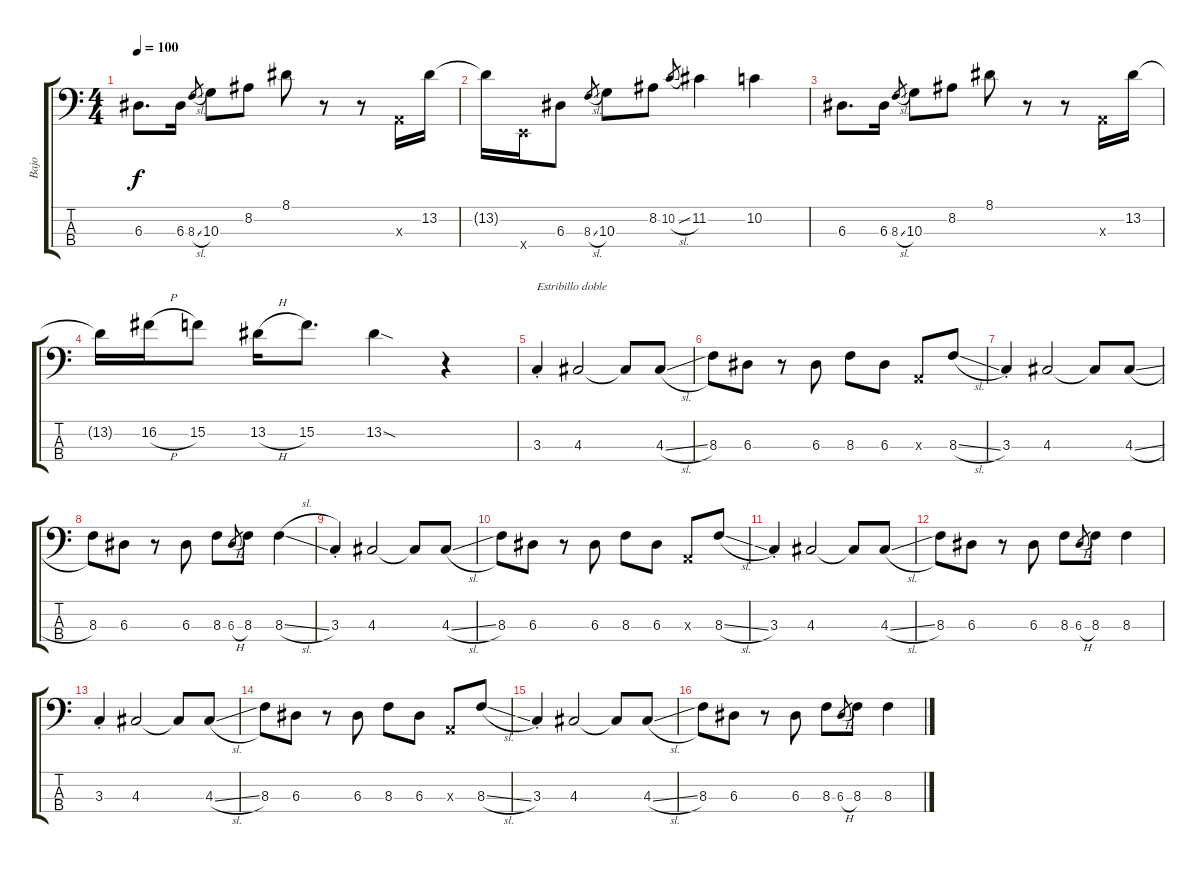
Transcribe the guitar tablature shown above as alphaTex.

\track ("Bajo" "Bajo") {instrument fretlessbass}
\staff {score tabs}
\tuning (G2 D2 A1 E1) {hide}
\ts (4 4)
\tempo 100
\clef f4
\ks c
6.3.8{d dy f} 6.3.16 8.3{sl}.8{gr} 10.3.8 8.2.8 8.1.8 r.8 r.8 0.3{x}.16 13.2.16 |
13.2{t}.16 0.4{x}.16 6.3.8 8.3{sl}.8{gr} 10.3.8 8.2.8 10.2{sl}.8{gr} 11.2.4 10.2.4 |
6.3.8{d} 6.3.16 8.3{sl}.8{gr} 10.3.8 8.2.8 8.1.8 r.8 r.8 0.3{x}.16 13.2.16 |
13.2{t}.16 16.2{h}.16 15.2.8 13.2{h}.16 15.2.8{d} 13.2{sod}.4 r.4 |
3.3{st}.4{txt "Estribillo doble"} 4.3.2 4.3{t}.8 4.3{sl}.8 |
8.3.8 6.3.8 r.8 6.3.8 8.3.8 6.3.8 0.3{x}.8 8.3{sl}.8 |
3.3{st}.4 4.3.2 4.3{t}.8 4.3{sl}.8 |
8.3.8 6.3.8 r.8 6.3.8 8.3.8 6.3{h}.8{gr} 8.3.8 8.3{sl}.4 |
3.3{st}.4 4.3.2 4.3{t}.8 4.3{sl}.8 |
8.3.8 6.3.8 r.8 6.3.8 8.3.8 6.3.8 0.3{x}.8 8.3{sl}.8 |
3.3{st}.4 4.3.2 4.3{t}.8 4.3{sl}.8 |
8.3.8 6.3.8 r.8 6.3.8 8.3.8 6.3{h}.8{gr} 8.3.8 8.3.4 |
3.3{st}.4 4.3.2 4.3{t}.8 4.3{sl}.8 |
8.3.8 6.3.8 r.8 6.3.8 8.3.8 6.3.8 0.3{x}.8 8.3{sl}.8 |
3.3{st}.4 4.3.2 4.3{t}.8 4.3{sl}.8 |
8.3.8 6.3.8 r.8 6.3.8 8.3.8 6.3{h}.8{gr} 8.3.8 8.3{sl}.4
